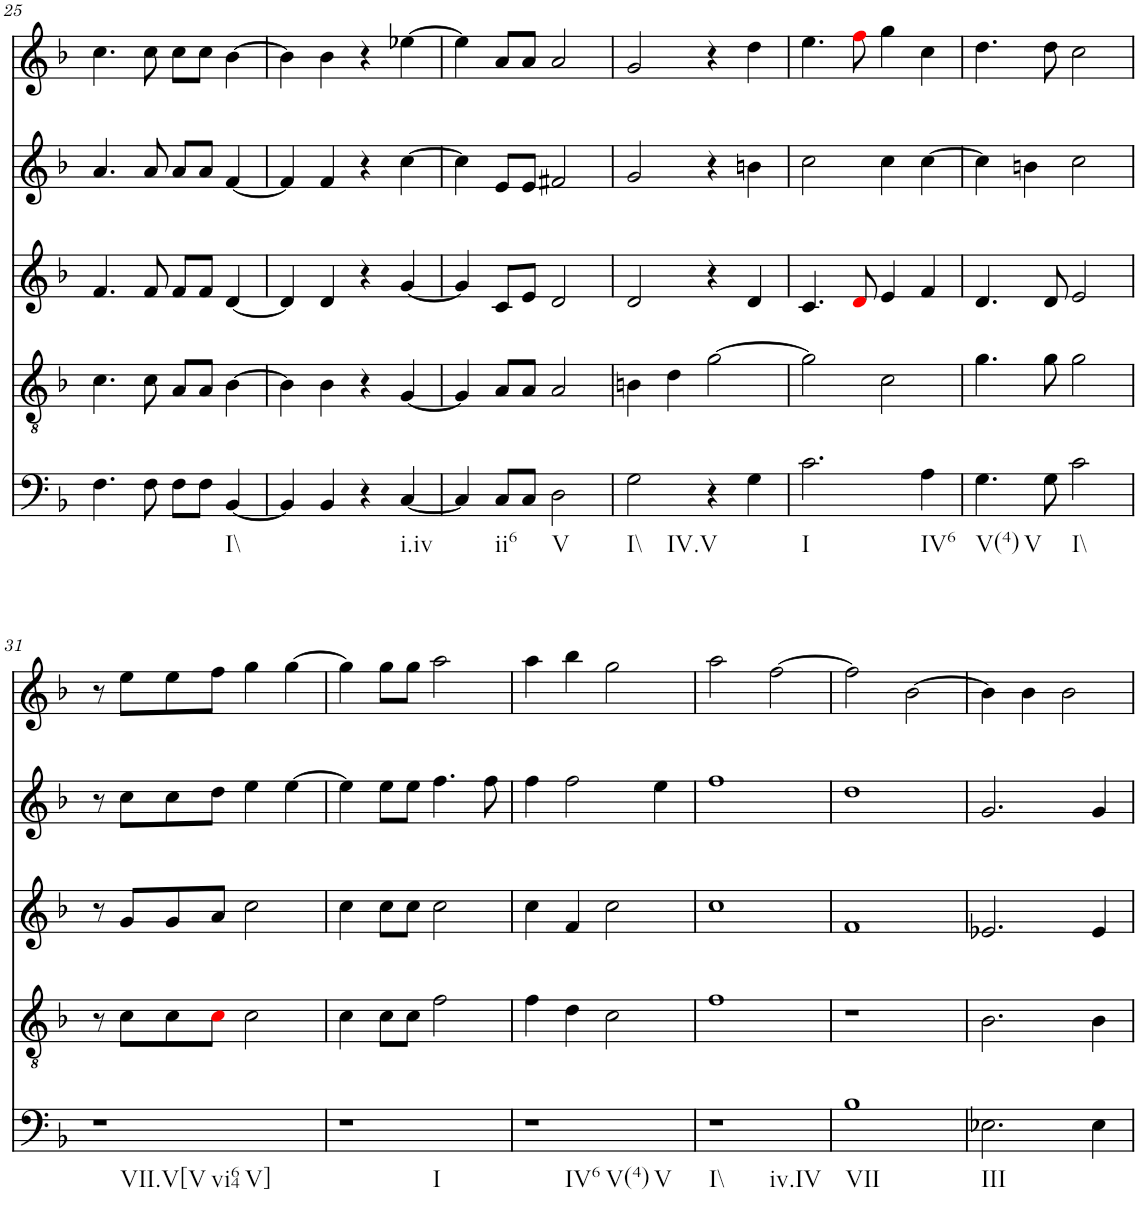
**kern	**kern	**kern	**kern	**kern
*part5	*part4	*part3	*part2	*part1
*staff5	*staff4	*staff3	*staff2	*staff1
*I"vox	*I"vox	*I"vox	*I"vox	*I"vox
!!LO:PB:g=z
*clefF4	*clefGv2	*clefG2	*clefG2	*clefG2
*k[b-]	*k[b-]	*k[b-]	*k[b-]	*k[b-]
*M4/4	*M4/4	*M4/4	*M4/4	*M4/4
=25	=25	=25	=25	=25
4.F\	4.c\	4.f/	4.a/	4.cc\
8F\	8c\	8f/	8a/	8cc\
8F\L	8A/L	8f/L	8a/L	8cc\L
8F\J	8A/J	8f/J	8a/J	8cc\J
!LO:TX:b:t=I\\	!	!	!	!
[4BB-/	[4B-\	[4d/	[4f/	[4b-\
=26	=26	=26	=26	=26
4BB-/]	4B-\]	4d/]	4f/]	4b-\]
4BB-/	4B-\	4d/	4f/	4b-\
4r	4r	4r	4r	4r
!LO:TX:b:t=i.iv	!	!	!	!
[4C/	[4G/	[4g/	[4cc\	[4ee-X\
=27	=27	=27	=27	=27
4C/]	4G/]	4g/]	4cc\]	4ee-\]
!LO:TX:b:t=ii6	!	!	!	!
8C/L	8A/L	8c/L	8e/L	8a/L
8C/J	8A/J	8e/J	8e/J	8a/J
!LO:TX:b:t=V	!	!	!	!
2D\	2A/	2d/	2f#X/	2a/
=28	=28	=28	=28	=28
!LO:TX:b:t=I\\	!	!	!	!
!LO:TX:b:t=IV.V	!	!	!	!
2G\	4Bn\	2d/	2g/	2g/
.	4d\	.	.	.
4r	[2g\	4r	4r	4r
4G\	.	4d/	4bn\	4dd\
=29	=29	=29	=29	=29
!LO:TX:b:t=I	!	!	!	!
2.c\	2g\]	4.c/	2cc\	4.ee\
.	.	8di/	.	8ffi\
.	2c\	4e/	4cc\	4gg\
!LO:TX:b:t=IV6	!	!	!	!
4A\	.	4f/	[4cc\	4cc\
=30	=30	=30	=30	=30
!LO:TX:b:t=V(4)	!	!	!	!
!LO:TX:b:t=V	!	!	!	!
4.G\	4.g\	4.d/	4cc\]	4.dd\
.	.	.	4bn\	.
8G\	8g\	8d/	.	8dd\
!LO:TX:b:t=I\\	!	!	!	!
2c\	2g\	2e/	2cc\	2cc\
!!LO:LB:g=z
=31	=31	=31	=31	=31
!LO:TX:b:t=VII.V[V	!	!	!	!
!LO:TX:b:t=vi64	!	!	!	!
!LO:TX:b:t=V]	!	!	!	!
1r	8r	8r	8r	8r
.	8c\L	8g/L	8cc\L	8ee\L
.	8c\	8g/	8cc\	8ee\
.	8ci\J	8a/J	8dd\J	8ff\J
.	2c\	2cc\	4ee\	4gg\
.	.	.	[4ee\	[4gg\
=32	=32	=32	=32	=32
!LO:TX:b:t=I	!	!	!	!
1r	4c\	4cc\	4ee\]	4gg\]
.	8c\L	8cc\L	8ee\L	8gg\L
.	8c\J	8cc\J	8ee\J	8gg\J
.	2f\	2cc\	4.ff\	2aa\
.	.	.	8ff\	.
=33	=33	=33	=33	=33
!LO:TX:b:t=IV6	!	!	!	!
!LO:TX:b:t=V(4)	!	!	!	!
!LO:TX:b:t=V	!	!	!	!
1r	4f\	4cc\	4ff\	4aa\
.	4d\	4f/	2ff\	4bb-\
.	2c\	2cc\	.	2gg\
.	.	.	4ee\	.
=34	=34	=34	=34	=34
!LO:TX:b:t=I\\	!	!	!	!
!LO:TX:b:t=iv.IV	!	!	!	!
1r	1f	1cc	1ff	2aa\
.	.	.	.	[2ff\
=35	=35	=35	=35	=35
!LO:TX:b:t=VII	!	!	!	!
1B-	1r	1f	1dd	2ff\]
.	.	.	.	[2b-\
=36	=36	=36	=36	=36
!LO:TX:b:t=III	!	!	!	!
2.E-X\	2.B-\	2.e-X/	2.g/	4b-\]
.	.	.	.	4b-\
.	.	.	.	2b-\
4E-\	4B-\	4e-/	4g/	.
=	=	=	=	=
*-	*-	*-	*-	*-
